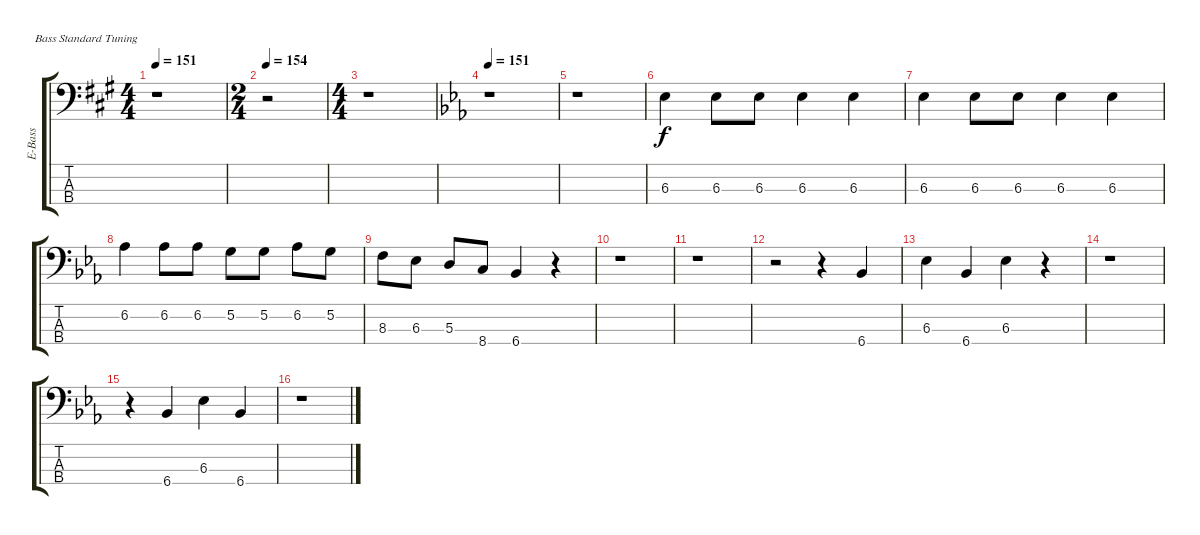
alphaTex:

\bracketExtendMode groupsimilarinstruments
\otherSystemsTrackNameOrientation horizontal
\track ("Bass" "E-Bass") {instrument electricbasspick}
\staff {score tabs}
\tuning (G2 D2 A1 E1)
\ts (4 4)
\tempo 151
\clef f4
\ks a
r.1{dy f beam Down} |
\ts (2 4)
\tempo 154
r.2{beam Down} |
\ts (4 4)
r.1{beam Down} |
\tempo 151
\ks eb
r.1{beam Down} |
r.1{beam Down} |
6.3{acc b}.4{beam Down} 6.3{acc b}.8{beam Down} 6.3{acc b}.8{beam Down} 6.3{acc b}.4{beam Down} 6.3{acc b}.4{beam Down} |
6.3{acc b}.4{beam Down} 6.3{acc b}.8{beam Down} 6.3{acc b}.8{beam Down} 6.3{acc b}.4{beam Down} 6.3{acc b}.4{beam Down} |
6.2{acc b}.4{beam Down} 6.2{acc b}.8{beam Down} 6.2{acc b}.8{beam Down} 5.2{acc forcenatural}.8{beam Down} 5.2{acc forcenatural}.8{beam Down} 6.2{acc b}.8{beam Down} 5.2{acc forcenatural}.8{beam Down} |
8.3{acc forcenatural}.8{beam Down} 6.3{acc b}.8{beam Down} 5.3{acc forcenatural}.8{beam Up} 8.4{acc forcenatural}.8{beam Up} 6.4{acc b}.4{beam Up} r.4{beam Up} |
r.1{beam Down} |
r.1{beam Down} |
r.2{beam Down} r.4{beam Down} 6.4{acc b}.4{beam Up} |
6.3{acc b}.4{beam Down} 6.4{acc b}.4{beam Up} 6.3{acc b}.4{beam Down} r.4{beam Down} |
r.1{beam Down} |
r.4{beam Down} 6.4{acc b}.4{beam Up} 6.3{acc b}.4{beam Down} 6.4{acc b}.4{beam Up} |
r.1{beam Down}
